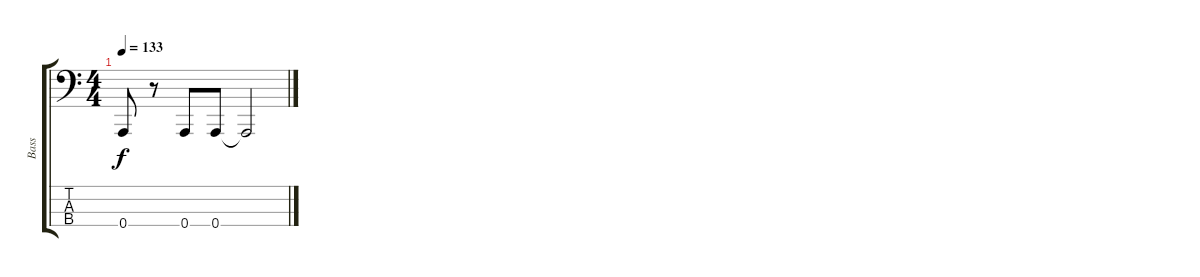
\track ("Bass" "Bass") {instrument electricbasspick}
\staff {score tabs}
\tuning (F2 C2 G1 A0) {hide}
\ts (4 4)
\tempo 133
\clef f4
\ks c
0.4.8{dy f} r.8 0.4.8 0.4.8 0.4{t}.2
